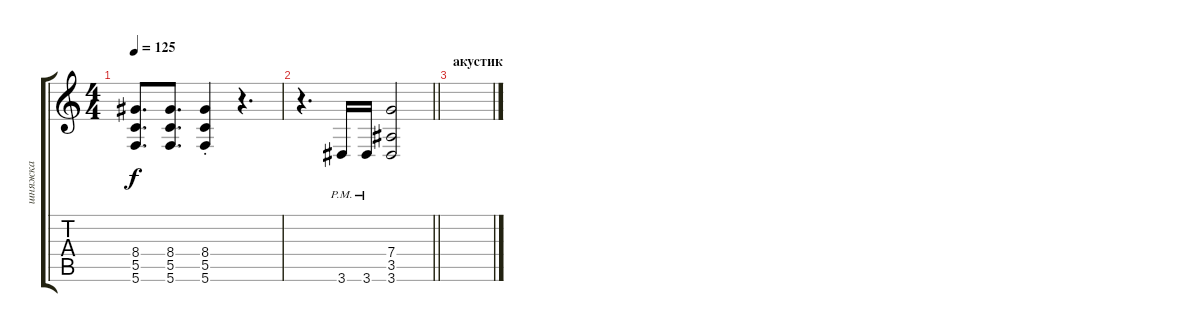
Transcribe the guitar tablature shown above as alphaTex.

\track ("шняжка" "шняжка") {instrument distortionguitar}
\staff {score tabs}
\tuning (D4 A3 F3 C3 G2 C2) {hide}
\ts (4 4)
\tempo 125
\clef g2
\ks c
(8.4 5.5 5.6).8{d dy f} (8.4 5.5 5.6).8{d} (8.4{st} 5.5{st} 5.6{st}).4 r.4{d} |
\barLineRight lightlight
r.4{d} 3.6{pm}.16 3.6{pm}.16 (7.4 3.5 3.6).2 |
\section ("" "акустик")
